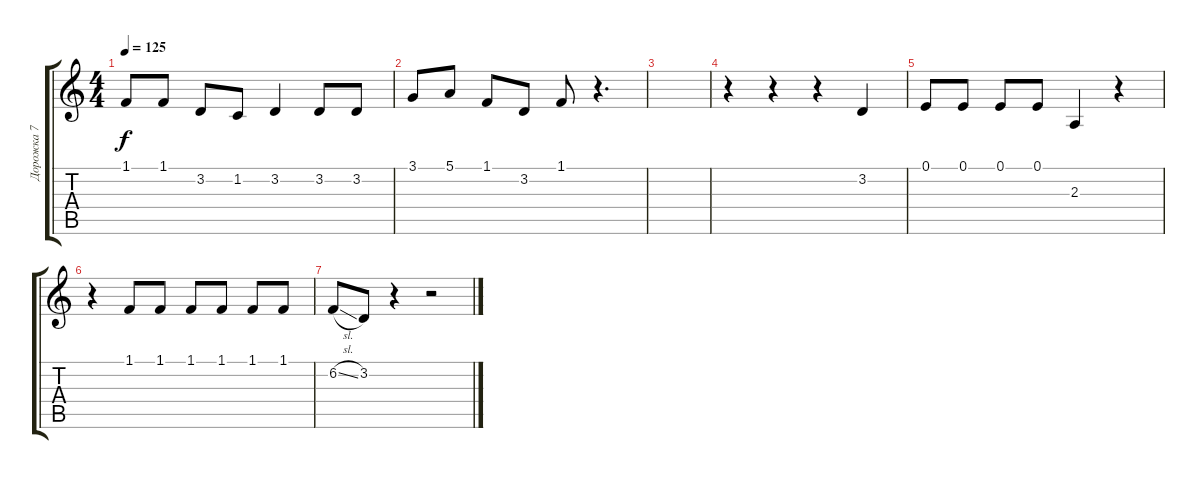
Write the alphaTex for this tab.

\track ("Дорожка 7" "Дорожка 7") {instrument lead1square}
\staff {score tabs}
\tuning (E4 B3 G3 D3 A2 E2) {hide}
\ts (4 4)
\tempo 125
\clef g2
\ks c
1.1.8{dy f} 1.1.8 3.2.8 1.2.8 3.2.4 3.2.8 3.2.8 |
3.1.8 5.1.8 1.1.8 3.2.8 1.1.8 r.4{d} |
|
r.4 r.4 r.4 3.2.4 |
0.1.8 0.1.8 0.1.8 0.1.8 2.3.4 r.4 |
r.4 1.1.8 1.1.8 1.1.8 1.1.8 1.1.8 1.1.8 |
6.2{sl}.8 3.2.8 r.4 r.2
